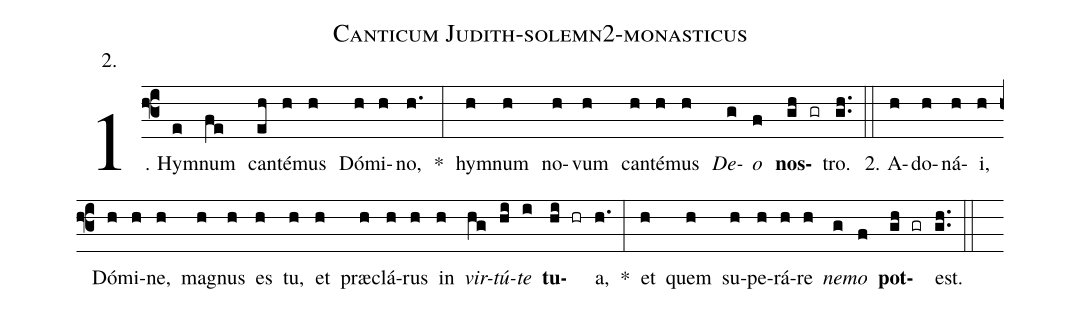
name: Canticum Judith-solemn2-monasticus;
annotation: 2.;
%%
(f3)1. Hym(e)num(fe) can(eh)té(h)mus(h) Dó(h)mi(h)no,(h.) *(:) hym(h)num(h) no(h)vum(h) can(h)té(h)mus(h) <i>De</i>(g)<i>o</i>(f) <b>nos</b>(gh gr)tro.(gh..) (::)
2. A(h)do(h)ná(h)i,(h) Dó(h)mi(h)ne,(h) ma(h)gnus(h) es(h) tu,(h) et(h) præ(h)clá(h)rus(h) in(h) <i>vir</i>(hg)<i>tú</i>(hi)<i>te</i>(i) <b>tu</b>(hi hr)a,(h.) *(:) et(h) quem(h) su(h)pe(h)rá(h)re(h) <i>ne</i>(g)<i>mo</i>(f) <b>pot</b>(gh gr)est.(gh..) (::)
